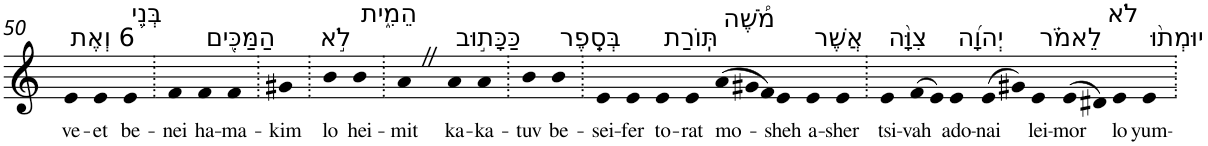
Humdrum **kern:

**kern	**text
*part1	*part1
*staff1	*staff1
*I"Piano	*
*I'Pno	*
!!LO:PB:g=z
*clefG2	*
*k[]	*
=50	=50
!LO:TX:a:t=6 וְאֶת	!
!	!LO:LY:b
4e	ve-
!	!LO:LY:b
4e	-et
!LO:TX:a:t=בְּנֵ֥י	!
!	!LO:LY:b
4e	be-
=51.	=51.
!	!LO:LY:b
4f	-nei
!LO:TX:a:t=הַמַּכִּ֖ים	!
!	!LO:LY:b
4f	ha-
!	!LO:LY:b
4f	-ma-
=52.	=52.
!	!LO:LY:b
4g#X	-kim
=53.	=53.
!LO:TX:a:t=לֹ֣א	!
!	!LO:LY:b
4b	lo
!LO:TX:a:t=הֵמִ֑ית	!
!	!LO:LY:b
4b	hei-
=54.	=54.
!	!LO:LY:b
4aZ	-mit
!LO:TX:a:t=כַּכָּת֣וּב	!
!	!LO:LY:b
4a	ka-
!	!LO:LY:b
4a	-ka-
=55.	=55.
!	!LO:LY:b
4b	-tuv
!LO:TX:a:t=בְּסֵֽ‏פֶר	!
!	!LO:LY:b
4b	be-
=56.	=56.
!	!LO:LY:b
4e	-sei-
!	!LO:LY:b
4e	-fer
!LO:TX:a:t=תּֽוֹרַת	!
!	!LO:LY:b
4e	to-
!	!LO:LY:b
4e	-rat
*Xtuplet	*
!LO:TX:a:t=מֹ֠שֶׁה	!
!	!LO:LY:b
(>12a	mo-
12g#X	.
12f)	.
!	!LO:LY:b
4e	-sheh
!LO:TX:a:t=אֲשֶׁר	!
!	!LO:LY:b
4e	a-
!	!LO:LY:b
4e	-sher
=57.	=57.
!LO:TX:a:t=צִוָּ֨ה	!
!	!LO:LY:b
4e	tsi-
!	!LO:LY:b
(>8f	-vah
8e)	.
!LO:TX:a:t=יְהוָ֜ה	!
!	!LO:LY:b
4e	ado-
!	!LO:LY:b
(>8e	-nai
8g#X)	.
!LO:TX:a:t=לֵאמֹ֗ר	!
!	!LO:LY:b
4e	lei-
!	!LO:LY:b
(>8e	-mor
8d#X)	.
!LO:TX:a:t=לֹא	!
!	!LO:LY:b
4e	lo
!LO:TX:a:t=יוּמְת֨וּ	!
!	!LO:LY:b
4e	yum-
=.	=.
*-	*-
